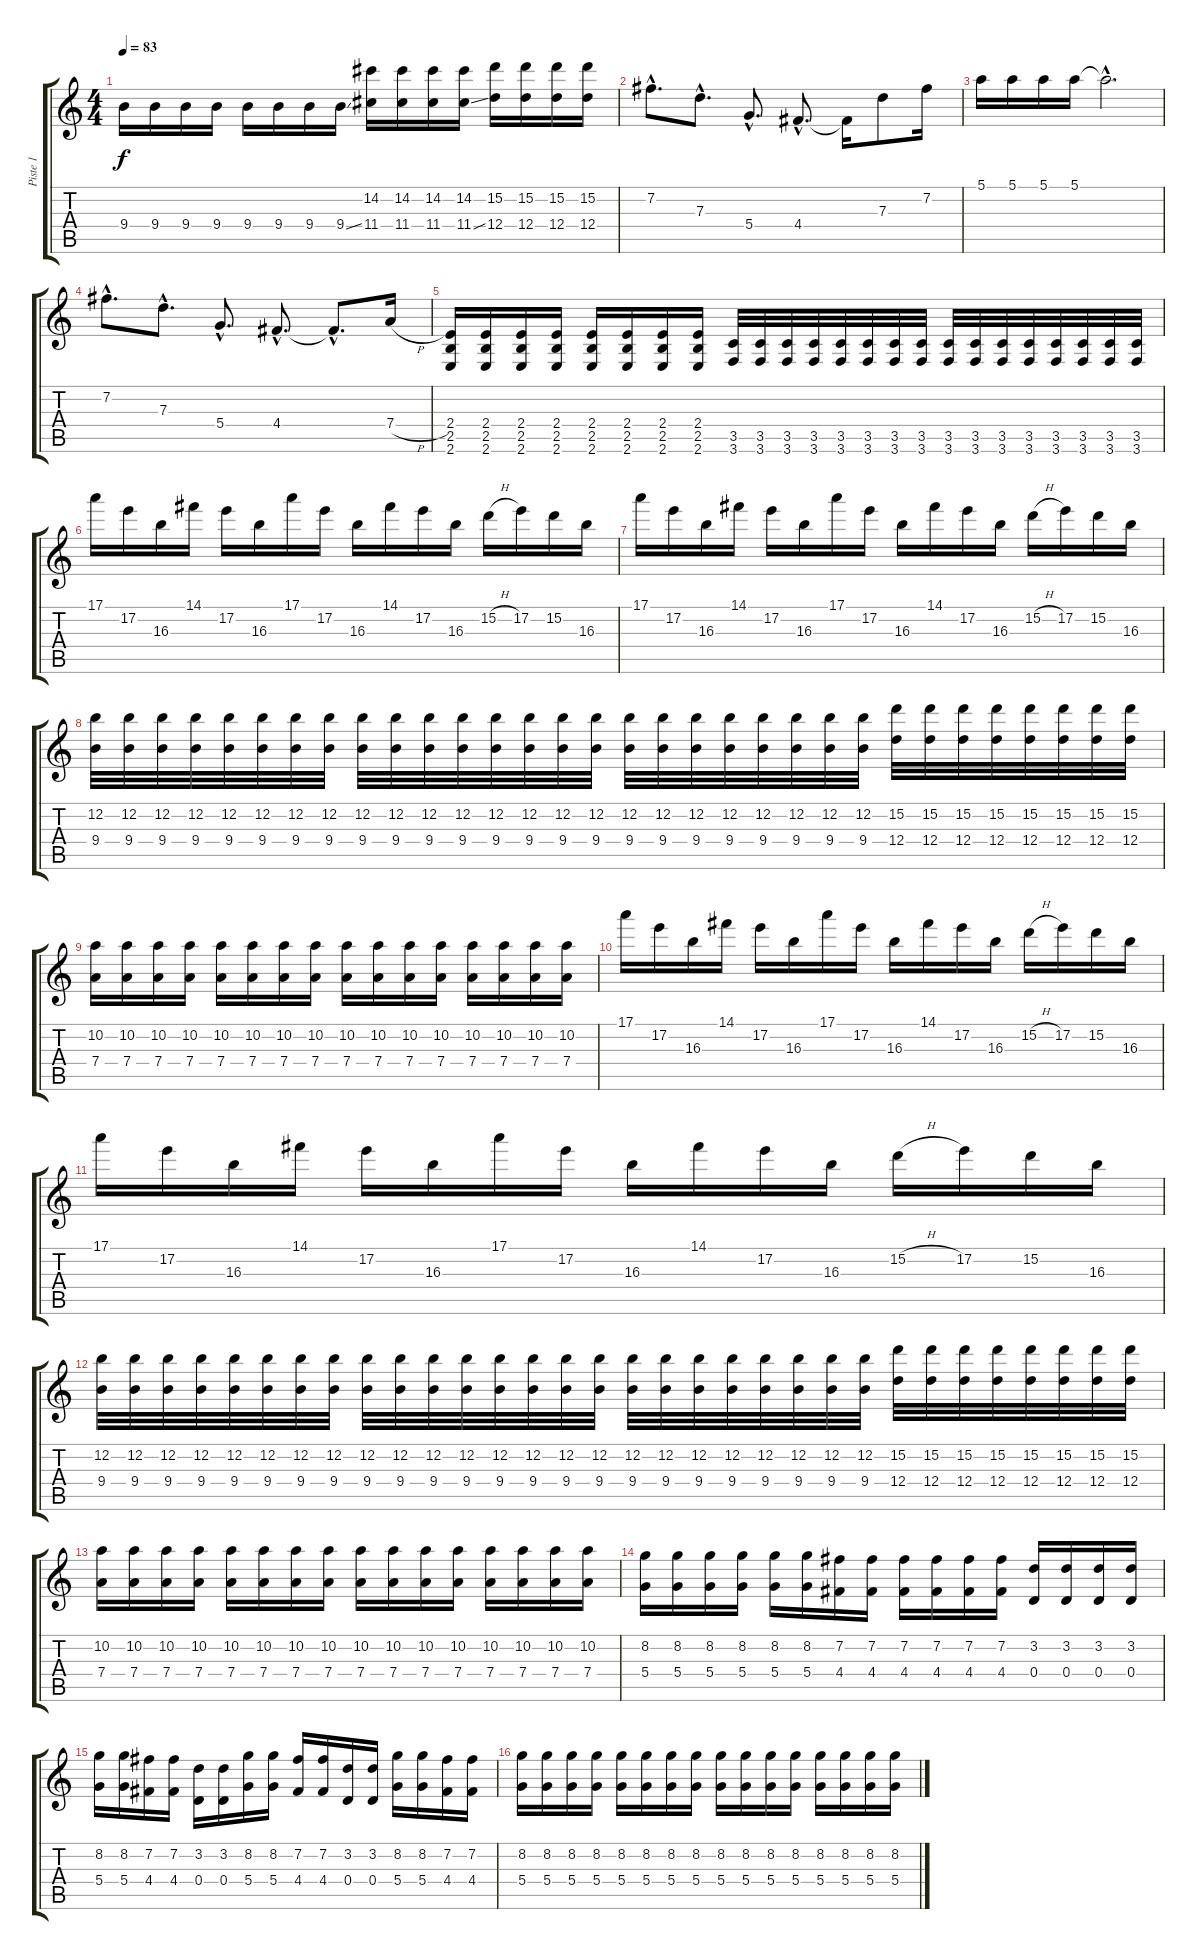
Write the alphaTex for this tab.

\track ("Piste 1" "Piste 1") {instrument distortionguitar}
\staff {score tabs}
\tuning (E4 B3 G3 D3 A2 D2) {hide}
\ts (4 4)
\tempo 83
\clef g2
\ks c
9.4.16{dy f} 9.4.16 9.4.16 9.4.16 9.4.16 9.4.16 9.4.16 9.4{ss}.16 (14.2 11.4).16 (14.2 11.4).16 (14.2 11.4).16 (14.2 11.4{ss}).16 (15.2 12.4).16 (15.2 12.4).16 (15.2 12.4).16 (15.2 12.4).16 |
7.2{hac}.8{d} 7.3{hac}.8{d} 5.4{hac}.8{d} 4.4{hac}.8{d} 4.4{t}.16 7.3.8 7.2.16 |
5.1.16 5.1.16 5.1.16 5.1.16 5.1{hac t}.2{d} |
7.2{hac}.8{d} 7.3{hac}.8{d} 5.4{hac}.8{d} 4.4{hac}.8{d} 4.4{hac t}.8{d} 7.4{h}.16 |
(2.4 2.5 2.6).16 (2.4 2.5 2.6).16 (2.4 2.5 2.6).16 (2.4 2.5 2.6).16 (2.4 2.5 2.6).16 (2.4 2.5 2.6).16 (2.4 2.5 2.6).16 (2.4 2.5 2.6).16 (3.5 3.6).32 (3.5 3.6).32 (3.5 3.6).32 (3.5 3.6).32 (3.5 3.6).32 (3.5 3.6).32 (3.5 3.6).32 (3.5 3.6).32 (3.5 3.6).32 (3.5 3.6).32 (3.5 3.6).32 (3.5 3.6).32 (3.5 3.6).32 (3.5 3.6).32 (3.5 3.6).32 (3.5 3.6).32 |
17.1.16 17.2.16 16.3.16 14.1.16 17.2.16 16.3.16 17.1.16 17.2.16 16.3.16 14.1.16 17.2.16 16.3.16 15.2{h}.16 17.2.16 15.2.16 16.3.16 |
17.1.16 17.2.16 16.3.16 14.1.16 17.2.16 16.3.16 17.1.16 17.2.16 16.3.16 14.1.16 17.2.16 16.3.16 15.2{h}.16 17.2.16 15.2.16 16.3.16 |
(12.2 9.4).32 (12.2 9.4).32 (12.2 9.4).32 (12.2 9.4).32 (12.2 9.4).32 (12.2 9.4).32 (12.2 9.4).32 (12.2 9.4).32 (12.2 9.4).32 (12.2 9.4).32 (12.2 9.4).32 (12.2 9.4).32 (12.2 9.4).32 (12.2 9.4).32 (12.2 9.4).32 (12.2 9.4).32 (12.2 9.4).32 (12.2 9.4).32 (12.2 9.4).32 (12.2 9.4).32 (12.2 9.4).32 (12.2 9.4).32 (12.2 9.4).32 (12.2 9.4).32 (15.2 12.4).32 (15.2 12.4).32 (15.2 12.4).32 (15.2 12.4).32 (15.2 12.4).32 (15.2 12.4).32 (15.2 12.4).32 (15.2 12.4).32 |
(10.2 7.4).16 (10.2 7.4).16 (10.2 7.4).16 (10.2 7.4).16 (10.2 7.4).16 (10.2 7.4).16 (10.2 7.4).16 (10.2 7.4).16 (10.2 7.4).16 (10.2 7.4).16 (10.2 7.4).16 (10.2 7.4).16 (10.2 7.4).16 (10.2 7.4).16 (10.2 7.4).16 (10.2 7.4).16 |
17.1.16 17.2.16 16.3.16 14.1.16 17.2.16 16.3.16 17.1.16 17.2.16 16.3.16 14.1.16 17.2.16 16.3.16 15.2{h}.16 17.2.16 15.2.16 16.3.16 |
17.1.16 17.2.16 16.3.16 14.1.16 17.2.16 16.3.16 17.1.16 17.2.16 16.3.16 14.1.16 17.2.16 16.3.16 15.2{h}.16 17.2.16 15.2.16 16.3.16 |
(12.2 9.4).32 (12.2 9.4).32 (12.2 9.4).32 (12.2 9.4).32 (12.2 9.4).32 (12.2 9.4).32 (12.2 9.4).32 (12.2 9.4).32 (12.2 9.4).32 (12.2 9.4).32 (12.2 9.4).32 (12.2 9.4).32 (12.2 9.4).32 (12.2 9.4).32 (12.2 9.4).32 (12.2 9.4).32 (12.2 9.4).32 (12.2 9.4).32 (12.2 9.4).32 (12.2 9.4).32 (12.2 9.4).32 (12.2 9.4).32 (12.2 9.4).32 (12.2 9.4).32 (15.2 12.4).32 (15.2 12.4).32 (15.2 12.4).32 (15.2 12.4).32 (15.2 12.4).32 (15.2 12.4).32 (15.2 12.4).32 (15.2 12.4).32 |
(10.2 7.4).16 (10.2 7.4).16 (10.2 7.4).16 (10.2 7.4).16 (10.2 7.4).16 (10.2 7.4).16 (10.2 7.4).16 (10.2 7.4).16 (10.2 7.4).16 (10.2 7.4).16 (10.2 7.4).16 (10.2 7.4).16 (10.2 7.4).16 (10.2 7.4).16 (10.2 7.4).16 (10.2 7.4).16 |
(8.2 5.4).16 (8.2 5.4).16 (8.2 5.4).16 (8.2 5.4).16 (8.2 5.4).16 (8.2 5.4).16 (7.2 4.4).16 (7.2 4.4).16 (7.2 4.4).16 (7.2 4.4).16 (7.2 4.4).16 (7.2 4.4).16 (3.2 0.4).16 (3.2 0.4).16 (3.2 0.4).16 (3.2 0.4).16 |
(8.2 5.4).16 (8.2 5.4).16 (7.2 4.4).16 (7.2 4.4).16 (3.2 0.4).16 (3.2 0.4).16 (8.2 5.4).16 (8.2 5.4).16 (7.2 4.4).16 (7.2 4.4).16 (3.2 0.4).16 (3.2 0.4).16 (8.2 5.4).16 (8.2 5.4).16 (7.2 4.4).16 (7.2 4.4).16 |
(8.2 5.4).16 (8.2 5.4).16 (8.2 5.4).16 (8.2 5.4).16 (8.2 5.4).16 (8.2 5.4).16 (8.2 5.4).16 (8.2 5.4).16 (8.2 5.4).16 (8.2 5.4).16 (8.2 5.4).16 (8.2 5.4).16 (8.2 5.4).16 (8.2 5.4).16 (8.2 5.4).16 (8.2 5.4).16
